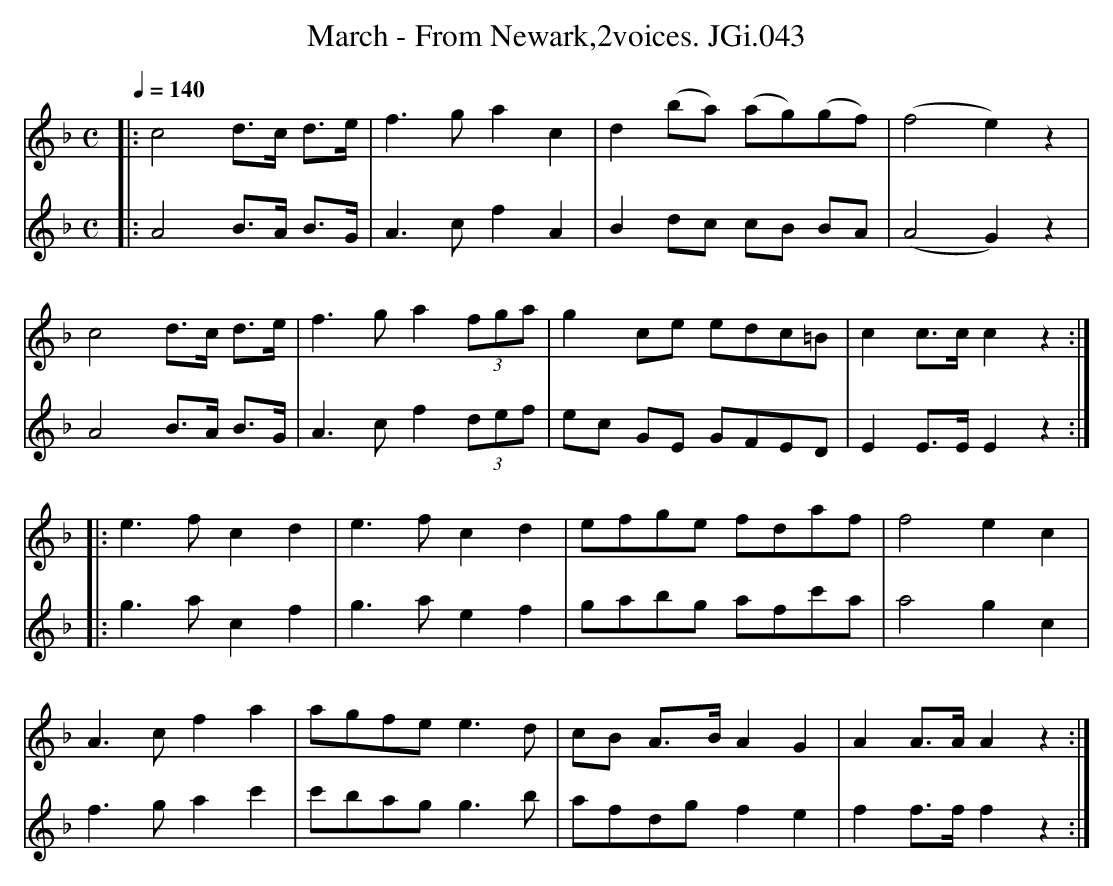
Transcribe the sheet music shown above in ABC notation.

X:1
T:March - From Newark,2voices. JGi.043
M:C
L:1/8
Q:1/4=140
K:F
[V:1]|:c4d>c d>e|f3ga2c2|d2(ba) (ag)(gf)|(f4e2)z2|
[V:2]|:A4B>A B>G|A3cf2A2|B2 dc cB BA|(A4G2)z2|
[V:1]c4d>c d>e|f3ga2(3fga|g2ce edc=B|c2c>cc2z2:|
[V:2]A4B>A B>G|A3cf2(3def|ec GE GFED|E2E>EE2z2:|
[V:1]|:e3fc2d2|e3fc2d2|efge fdaf|f4e2c2|
[V:2]|:g3ac2f2|g3ae2f2|gabg afc'a|a4g2c2|
[V:1]A3cf2a2|agfee3d|cB A>BA2G2|A2A>AA2z2:|
[V:2]f3ga2c'2|c'bagg3b|afdgf2e2|f2f>ff2z2:|
